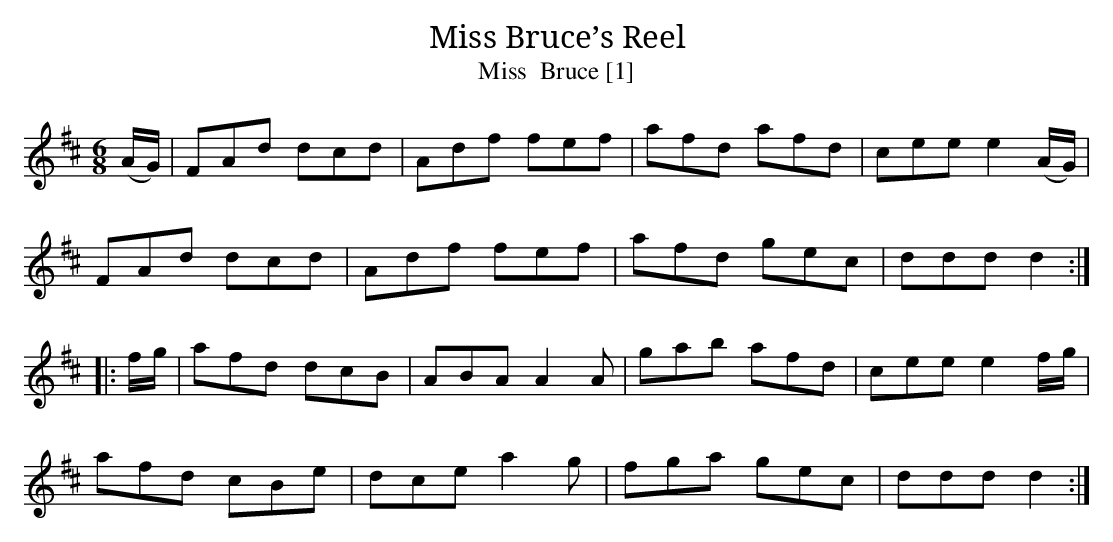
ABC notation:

X:1
T:Miss Bruce’s Reel
T:Miss  Bruce [1]
M:6/8
L:1/8
K:D
(A/G/)|FAd dcd|Adf fef|afd afd|cee e2(A/G/)|
FAd dcd|Adf fef|afd gec|ddd d2:|
|:f/g/|afd dcB|ABA A2A|gab afd|cee e2 f/g/|
afd cBe|dce a2g|fga gec|ddd d2:|
